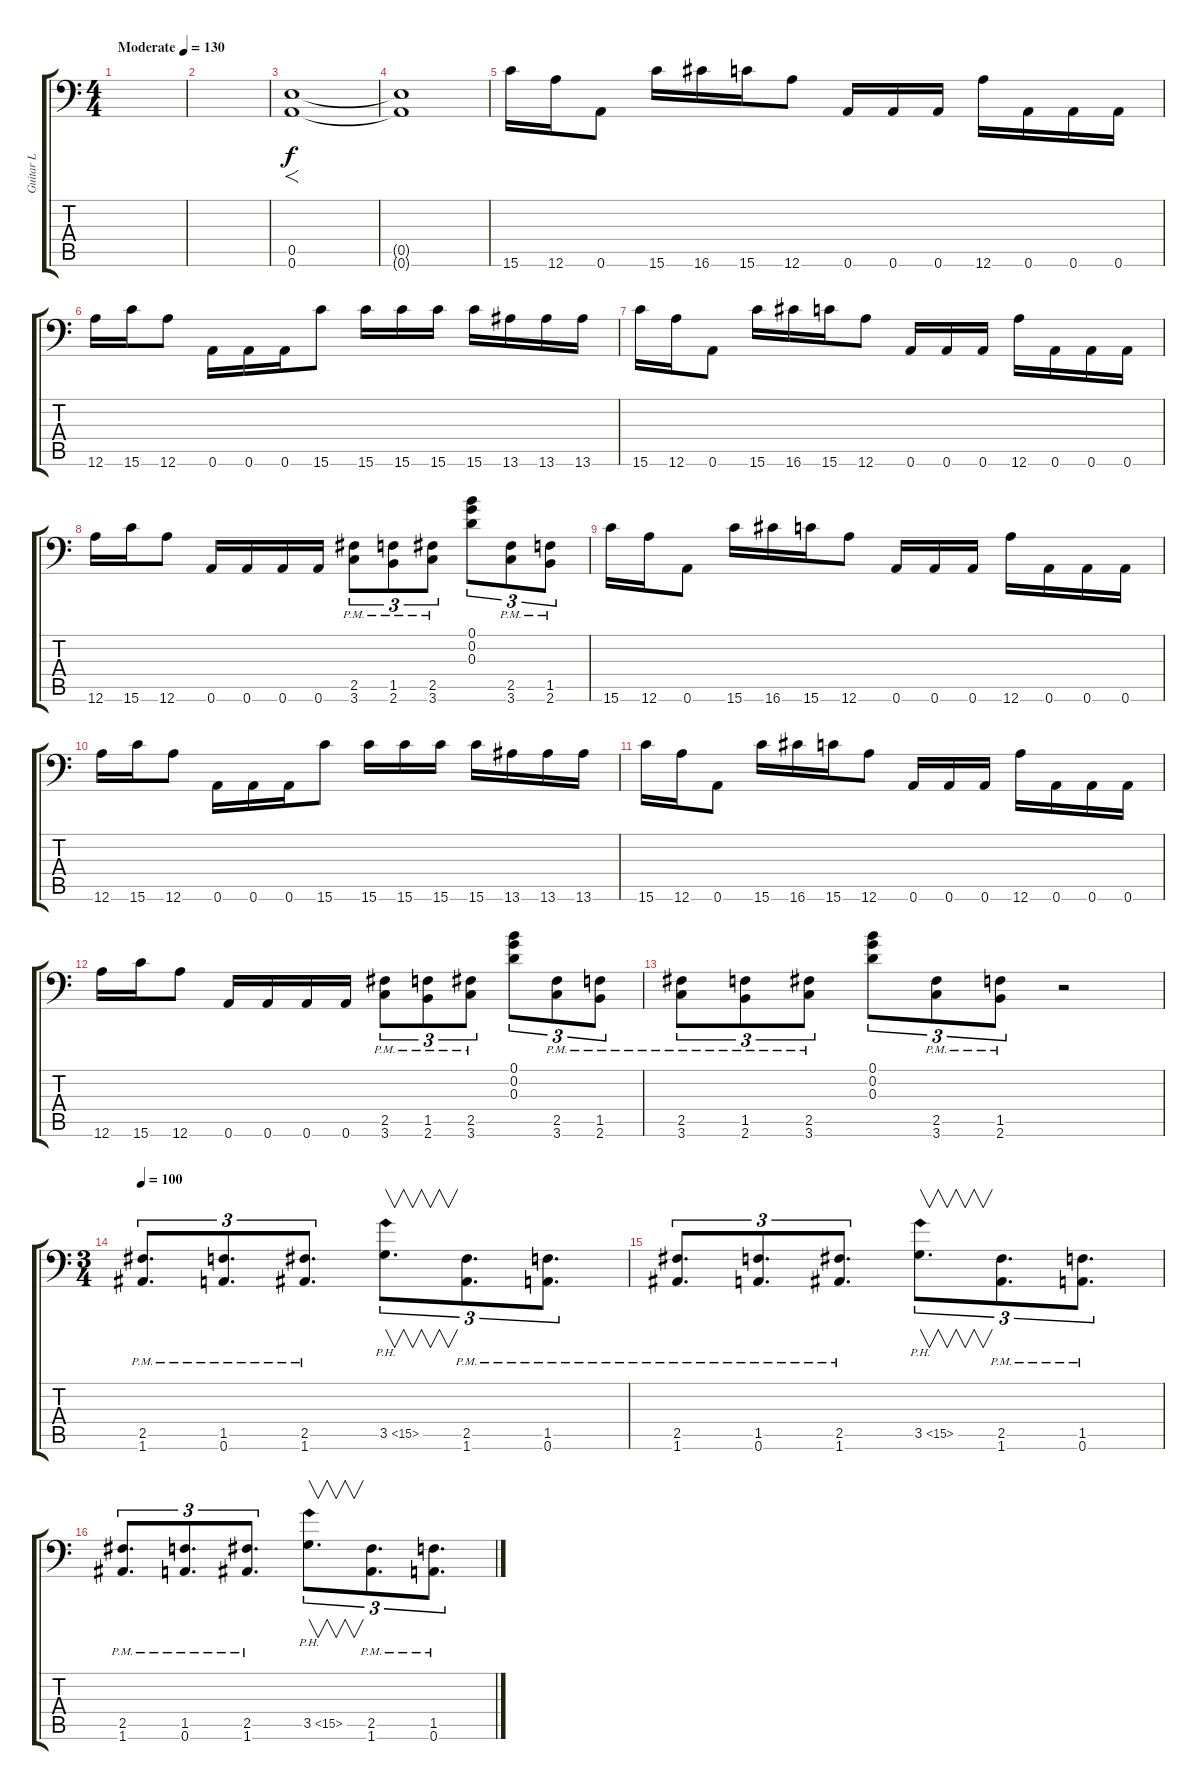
\track ("Guitar L" "Guitar L") {instrument distortionguitar}
\staff {score tabs}
\tuning (B3 G3 D3 A2 E2 A1) {hide}
\ts (4 4)
\tempo (130 "Moderate")
\clef f4
\ks c
|
|
(0.5 0.6).1{f} |
(0.5{t} 0.6{t}).1 |
15.6.16 12.6.16 0.6.8 15.6.16 16.6.16 15.6.16 12.6.8 0.6.16 0.6.16 0.6.16 12.6.16 0.6.16 0.6.16 0.6.16 |
12.6.16 15.6.16 12.6.8 0.6.16 0.6.16 0.6.16 15.6.8 15.6.16 15.6.16 15.6.16 15.6.16 13.6.16 13.6.16 13.6.16 |
15.6.16 12.6.16 0.6.8 15.6.16 16.6.16 15.6.16 12.6.8 0.6.16 0.6.16 0.6.16 12.6.16 0.6.16 0.6.16 0.6.16 |
12.6.16 15.6.16 12.6.8 0.6.16 0.6.16 0.6.16 0.6.16 (2.5{pm} 3.6{pm}).8{tu (3 2)} (1.5{pm} 2.6{pm}).8{tu (3 2)} (2.5{pm} 3.6{pm}).8{tu (3 2)} (0.1 0.2 0.3).8{tu (3 2)} (2.5{pm} 3.6{pm}).8{tu (3 2)} (1.5{pm} 2.6{pm}).8{tu (3 2)} |
15.6.16 12.6.16 0.6.8 15.6.16 16.6.16 15.6.16 12.6.8 0.6.16 0.6.16 0.6.16 12.6.16 0.6.16 0.6.16 0.6.16 |
12.6.16 15.6.16 12.6.8 0.6.16 0.6.16 0.6.16 15.6.8 15.6.16 15.6.16 15.6.16 15.6.16 13.6.16 13.6.16 13.6.16 |
15.6.16 12.6.16 0.6.8 15.6.16 16.6.16 15.6.16 12.6.8 0.6.16 0.6.16 0.6.16 12.6.16 0.6.16 0.6.16 0.6.16 |
12.6.16 15.6.16 12.6.8 0.6.16 0.6.16 0.6.16 0.6.16 (2.5{pm} 3.6{pm}).8{tu (3 2)} (1.5{pm} 2.6{pm}).8{tu (3 2)} (2.5{pm} 3.6{pm}).8{tu (3 2)} (0.1 0.2 0.3).8{tu (3 2)} (2.5{pm} 3.6{pm}).8{tu (3 2)} (1.5{pm} 2.6{pm}).8{tu (3 2)} |
(2.5{pm} 3.6{pm}).8{tu (3 2)} (1.5{pm} 2.6{pm}).8{tu (3 2)} (2.5{pm} 3.6{pm}).8{tu (3 2)} (0.1 0.2 0.3).8{tu (3 2)} (2.5{pm} 3.6{pm}).8{tu (3 2)} (1.5{pm} 2.6{pm}).8{tu (3 2)} r.2 |
\ts (3 4)
\tempo 100
(2.5{pm} 1.6{pm}).8{d tu (3 2)} (1.5{pm} 0.6{pm}).8{d tu (3 2)} (2.5{pm} 1.6{pm}).8{d tu (3 2)} 3.5{ph 12}.8{v d tu (3 2) instrument guitarharmonics} (2.5{pm} 1.6{pm}).8{d tu (3 2) instrument distortionguitar} (1.5{pm} 0.6{pm}).8{d tu (3 2)} |
(2.5{pm} 1.6{pm}).8{d tu (3 2)} (1.5{pm} 0.6{pm}).8{d tu (3 2)} (2.5{pm} 1.6{pm}).8{d tu (3 2)} 3.5{ph 12}.8{v d tu (3 2) instrument guitarharmonics} (2.5{pm} 1.6{pm}).8{d tu (3 2) instrument distortionguitar} (1.5{pm} 0.6{pm}).8{d tu (3 2)} |
(2.5{pm} 1.6{pm}).8{d tu (3 2)} (1.5{pm} 0.6{pm}).8{d tu (3 2)} (2.5{pm} 1.6{pm}).8{d tu (3 2)} 3.5{ph 12}.8{v d tu (3 2) instrument guitarharmonics} (2.5{pm} 1.6{pm}).8{d tu (3 2) instrument distortionguitar} (1.5{pm} 0.6{pm}).8{d tu (3 2)}
